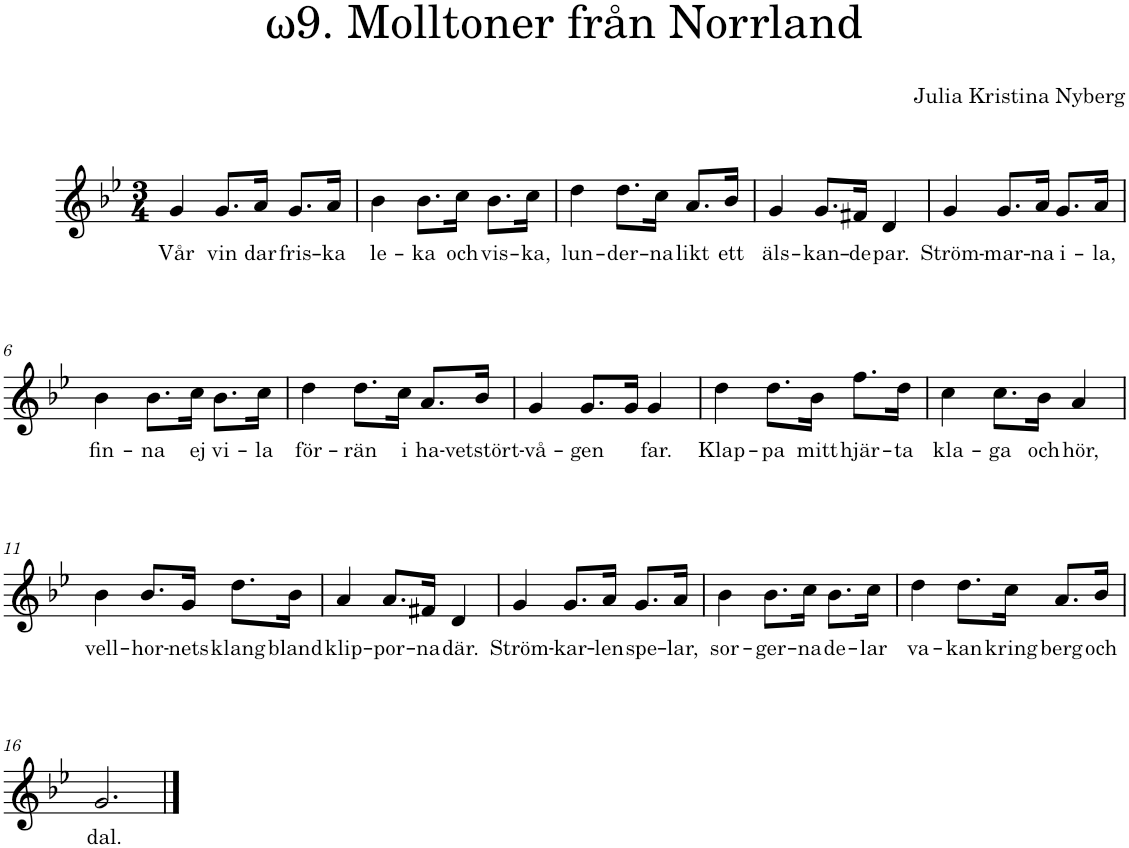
**kern	**text
*part1	*part1
*staff1	*staff1
*I"Instrument 1	*
*clefG2	*
*k[b-e-]	*
*B-:	*
*M3/4	*
=1	=1
!	!LO:LY:b
4g/	Vår
!	!LO:LY:b
8.g/L	-vin
!	!LO:LY:b
16a/Jk	dar
!	!LO:LY:b
8.g/L	fris-
!	!LO:LY:b
16a/Jk	-ka
=2	=2
!	!LO:LY:b
4b-\	le-
!	!LO:LY:b
8.b-\L	-ka
!	!LO:LY:b
16cc\Jk	och
!	!LO:LY:b
8.b-\L	vis-
!	!LO:LY:b
16cc\Jk	-ka,
=3	=3
!	!LO:LY:b
4dd\	lun-
!	!LO:LY:b
8.dd\L	-der-
!	!LO:LY:b
16cc\Jk	-na
!	!LO:LY:b
8.a/L	likt
!	!LO:LY:b
16b-/Jk	ett
=4	=4
!	!LO:LY:b
4g/	äls-
!	!LO:LY:b
8.g/L	-kan-
!	!LO:LY:b
16f#X/Jk	-de
!	!LO:LY:b
4d/	par.
=5	=5
!	!LO:LY:b
4g/	Ström-
!	!LO:LY:b
8.g/L	-mar-
!	!LO:LY:b
16a/Jk	-na
!	!LO:LY:b
8.g/L	i-
!	!LO:LY:b
16a/Jk	-la,
!!LO:LB:g=z
=6	=6
!	!LO:LY:b
4b-\	fin-
!	!LO:LY:b
8.b-\L	-na
!	!LO:LY:b
16cc\Jk	ej
!	!LO:LY:b
8.b-\L	vi-
!	!LO:LY:b
16cc\Jk	-la
=7	=7
!	!LO:LY:b
4dd\	för-
!	!LO:LY:b
8.dd\L	-rän
!	!LO:LY:b
16cc\Jk	i
!	!LO:LY:b
8.a/L	ha-
!	!LO:LY:b
16b-/Jk	-vetstört-
=8	=8
!	!LO:LY:b
4g/	-vå-
!	!LO:LY:b
8.g/L	-gen
16g/Jk	.
!	!LO:LY:b
4g/	far.
=9	=9
!	!LO:LY:b
4dd\	Klap-
!	!LO:LY:b
8.dd\L	-pa
!	!LO:LY:b
16b-\Jk	mitt
!	!LO:LY:b
8.ff\L	hjär-
!	!LO:LY:b
16dd\Jk	-ta
=10	=10
!	!LO:LY:b
4cc\	kla-
!	!LO:LY:b
8.cc\L	-ga
!	!LO:LY:b
16b-\Jk	och
!	!LO:LY:b
4a/	hör,
!!LO:LB:g=z
=11	=11
!	!LO:LY:b
4b-\	vell-
!	!LO:LY:b
8.b-/L	-hor-
!	!LO:LY:b
16g/Jk	-nets
!	!LO:LY:b
8.dd\L	klang
!	!LO:LY:b
16b-\Jk	bland
=12	=12
!	!LO:LY:b
4a/	klip-
!	!LO:LY:b
8.a/L	-por-
!	!LO:LY:b
16f#X/Jk	-na
!	!LO:LY:b
4d/	där.
=13	=13
!	!LO:LY:b
4g/	Ström-
!	!LO:LY:b
8.g/L	-kar-
!	!LO:LY:b
16a/Jk	-len
!	!LO:LY:b
8.g/L	spe-
!	!LO:LY:b
16a/Jk	-lar,
=14	=14
!	!LO:LY:b
4b-\	sor-
!	!LO:LY:b
8.b-\L	-ger-
!	!LO:LY:b
16cc\Jk	-na
!	!LO:LY:b
8.b-\L	de-
!	!LO:LY:b
16cc\Jk	-lar
=15	=15
!	!LO:LY:b
4dd\	va-
!	!LO:LY:b
8.dd\L	-kan
!	!LO:LY:b
16cc\Jk	kring
!	!LO:LY:b
8.a/L	berg
!	!LO:LY:b
16b-/Jk	och
!!LO:LB:g=z
=16	=16
!	!LO:LY:b
2.g/	dal.
==	==
*-	*-
